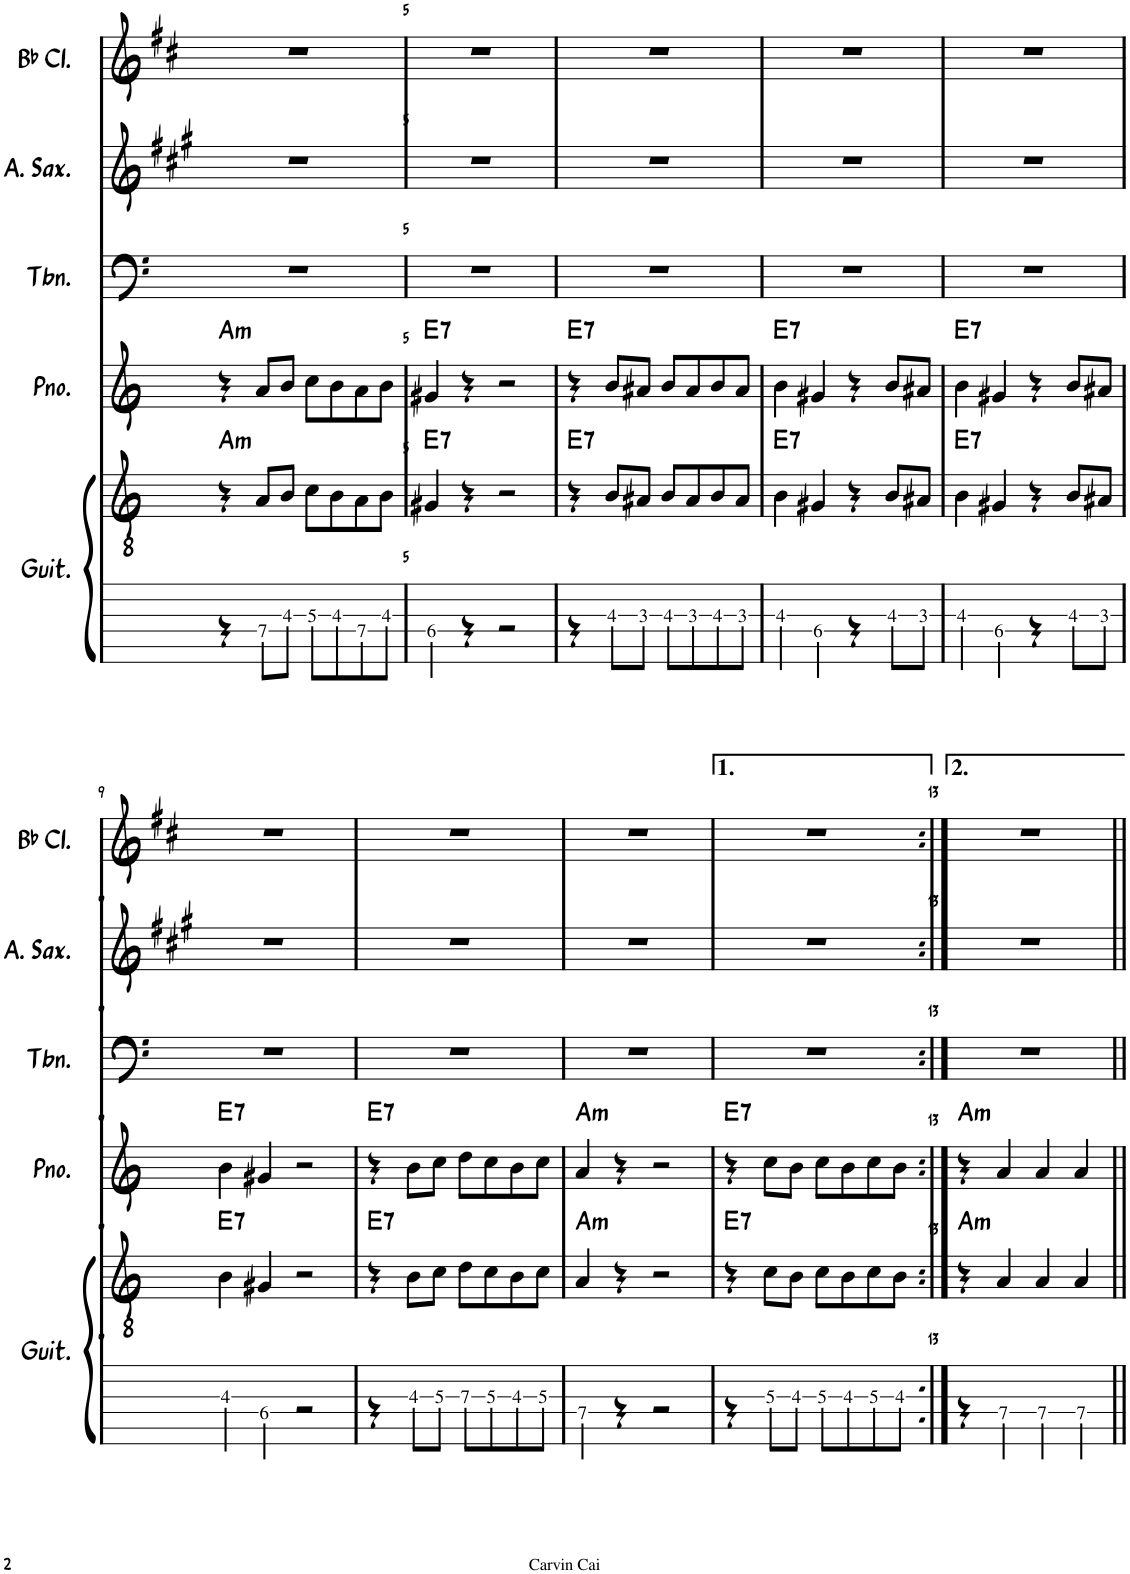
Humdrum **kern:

**kern	**kern	**harte	**kern	**harte	**kern	**kern	**kern
*part5	*part5	*part5	*part4	*part4	*part3	*part2	*part1
*staff6	*staff5	*	*staff4	*	*staff3	*staff2	*staff1
*I"原音吉他	*	*	*I"钢琴	*	*I"长号	*I"中音萨克斯	*I"降B调单簧管
!!LO:PB:g=z
*	*clefGv2	*	*clefG2	*	*clefF4	*clefG2	*clefG2
*	*	*	*	*	*	*Trd5c9	*Trd1c2
*k[]	*k[]	*	*k[]	*	*k[]	*k[f#c#g#]	*k[f#c#]
*M4/4	*M4/4	*	*M4/4	*	*M4/4	*M4/4	*M4/4
=4	=4	=4	=4	=4	=4	=4	=4
!	!	!LO:H:kt=m	!	!LO:H:kt=m	!	!	!
4r	4r	A:min	4r	A:min	1r	1r	1r
8A\L	8A/L	.	8a/L	.	.	.	.
8B\J	8B/J	.	8b/J	.	.	.	.
8c\L	8c\L	.	8cc\L	.	.	.	.
8B\	8B\	.	8b\	.	.	.	.
8A\	8A\	.	8a\	.	.	.	.
8B\J	8B\J	.	8b\J	.	.	.	.
=5	=5	=5	=5	=5	=5	=5	=5
!	!	!LO:H:kt=7	!	!LO:H:kt=7	!	!	!
4G#X\	4G#X/	E:7	4g#X/	E:7	1r	1r	1r
4r	4r	.	4r	.	.	.	.
2r	2r	.	2r	.	.	.	.
=6	=6	=6	=6	=6	=6	=6	=6
!	!	!LO:H:kt=7	!	!LO:H:kt=7	!	!	!
4r	4r	E:7	4r	E:7	1r	1r	1r
8B\L	8B/L	.	8b/L	.	.	.	.
8A#X\J	8A#X/J	.	8a#X/J	.	.	.	.
8B\L	8B/L	.	8b/L	.	.	.	.
8A#\	8A#/	.	8a#/	.	.	.	.
8B\	8B/	.	8b/	.	.	.	.
8A#\J	8A#/J	.	8a#/J	.	.	.	.
=7	=7	=7	=7	=7	=7	=7	=7
!	!	!LO:H:kt=7	!	!LO:H:kt=7	!	!	!
4B\	4B\	E:7	4b\	E:7	1r	1r	1r
4G#X\	4G#X/	.	4g#X/	.	.	.	.
4r	4r	.	4r	.	.	.	.
8B\L	8B/L	.	8b/L	.	.	.	.
8A#X\J	8A#X/J	.	8a#X/J	.	.	.	.
=8	=8	=8	=8	=8	=8	=8	=8
!	!	!LO:H:kt=7	!	!LO:H:kt=7	!	!	!
4B\	4B\	E:7	4b\	E:7	1r	1r	1r
4G#X\	4G#X/	.	4g#X/	.	.	.	.
4r	4r	.	4r	.	.	.	.
8B\L	8B/L	.	8b/L	.	.	.	.
8A#X\J	8A#X/J	.	8a#X/J	.	.	.	.
!!LO:LB:g=z
=9	=9	=9	=9	=9	=9	=9	=9
!	!	!LO:H:kt=7	!	!LO:H:kt=7	!	!	!
4B\	4B\	E:7	4b\	E:7	1r	1r	1r
4G#X\	4G#X/	.	4g#X/	.	.	.	.
2r	2r	.	2r	.	.	.	.
=10	=10	=10	=10	=10	=10	=10	=10
!	!	!LO:H:kt=7	!	!LO:H:kt=7	!	!	!
4r	4r	E:7	4r	E:7	1r	1r	1r
8B\L	8B\L	.	8b\L	.	.	.	.
8c\J	8c\J	.	8cc\J	.	.	.	.
8d\L	8d\L	.	8dd\L	.	.	.	.
8c\	8c\	.	8cc\	.	.	.	.
8B\	8B\	.	8b\	.	.	.	.
8c\J	8c\J	.	8cc\J	.	.	.	.
=11	=11	=11	=11	=11	=11	=11	=11
!	!	!LO:H:kt=m	!	!LO:H:kt=m	!	!	!
4A\	4A/	A:min	4a/	A:min	1r	1r	1r
4r	4r	.	4r	.	.	.	.
2r	2r	.	2r	.	.	.	.
=12	=12	=12	=12	=12	=12	=12	=12
!	!	!LO:H:kt=7	!	!LO:H:kt=7	!	!	!
4r	4r	E:7	4r	E:7	1r	1r	1r
8c\L	8c\L	.	8cc\L	.	.	.	.
8B\J	8B\J	.	8b\J	.	.	.	.
8c\L	8c\L	.	8cc\L	.	.	.	.
8B\	8B\	.	8b\	.	.	.	.
8c\	8c\	.	8cc\	.	.	.	.
8B\J	8B\J	.	8b\J	.	.	.	.
=13:|!	=13:|!	=13:|!	=13:|!	=13:|!	=13:|!	=13:|!	=13:|!
!	!	!LO:H:kt=m	!	!LO:H:kt=m	!	!	!
4r	4r	A:min	4r	A:min	1r	1r	1r
4A\	4A/	.	4a/	.	.	.	.
4A\	4A/	.	4a/	.	.	.	.
4A\	4A/	.	4a/	.	.	.	.
=||	=||	=||	=||	=||	=||	=||	=||
*-	*-	*-	*-	*-	*-	*-	*-
